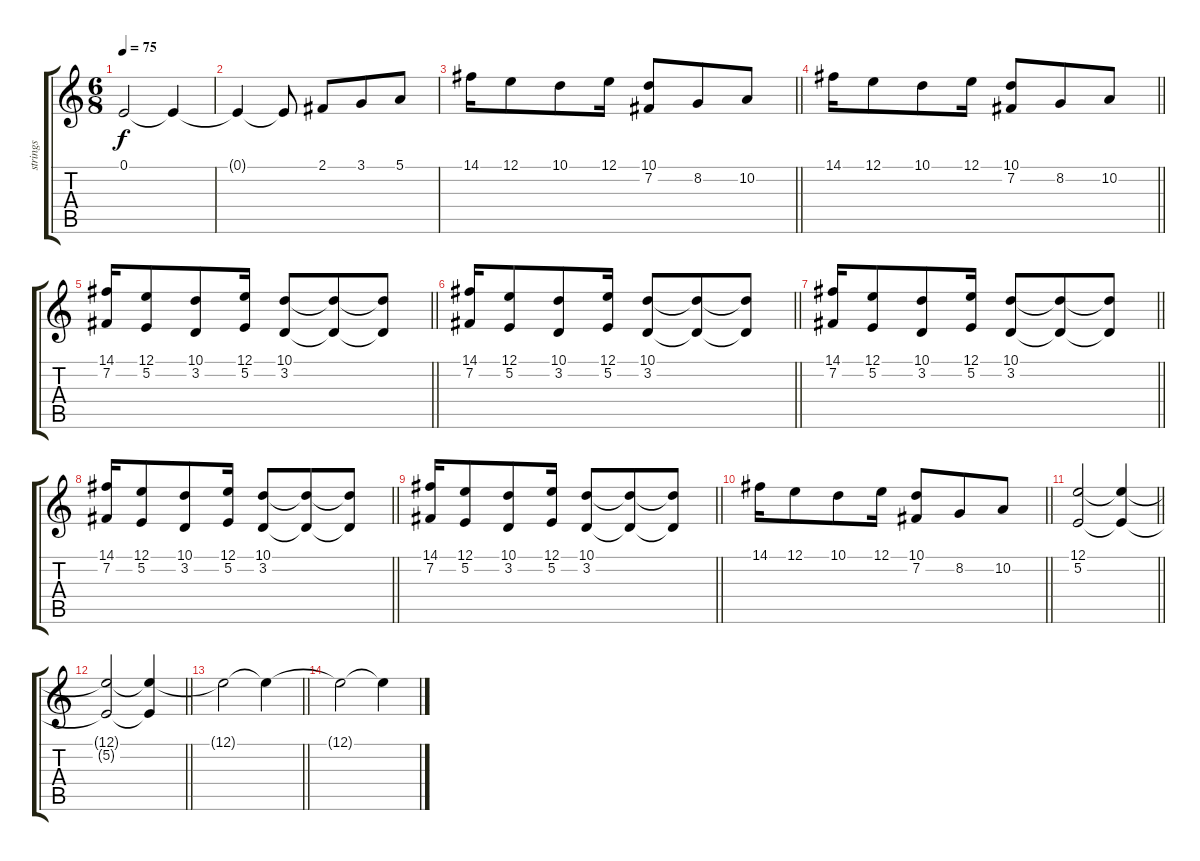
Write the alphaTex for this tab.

\track ("strings" "strings") {instrument stringensemble1}
\staff {score tabs}
\tuning (E4 B3 G3 D3 A2 E2) {hide}
\ts (6 8)
\tempo 75
\clef g2
\ks c
0.1.2{dy f} 0.1{t}.4 |
0.1{t}.4 0.1{t}.8 2.1.8 3.1.8 5.1.8 |
\barLineRight lightlight
14.1.16 12.1.8 10.1.8 12.1.16 (10.1 7.2).8 8.2.8 10.2.8 |
\barLineRight lightlight
14.1.16 12.1.8 10.1.8 12.1.16 (10.1 7.2).8 8.2.8 10.2.8 |
\barLineRight lightlight
(14.1 7.2).16 (12.1 5.2).8 (10.1 3.2).8 (12.1 5.2).16 (10.1 3.2).8 (10.1{t} 3.2{t}).8 (10.1{t} 3.2{t}).8 |
\barLineRight lightlight
(14.1 7.2).16 (12.1 5.2).8 (10.1 3.2).8 (12.1 5.2).16 (10.1 3.2).8 (10.1{t} 3.2{t}).8 (10.1{t} 3.2{t}).8 |
\barLineRight lightlight
(14.1 7.2).16 (12.1 5.2).8 (10.1 3.2).8 (12.1 5.2).16 (10.1 3.2).8 (10.1{t} 3.2{t}).8 (10.1{t} 3.2{t}).8 |
\barLineRight lightlight
(14.1 7.2).16 (12.1 5.2).8 (10.1 3.2).8 (12.1 5.2).16 (10.1 3.2).8 (10.1{t} 3.2{t}).8 (10.1{t} 3.2{t}).8 |
\barLineRight lightlight
(14.1 7.2).16 (12.1 5.2).8 (10.1 3.2).8 (12.1 5.2).16 (10.1 3.2).8 (10.1{t} 3.2{t}).8 (10.1{t} 3.2{t}).8 |
\barLineRight lightlight
14.1.16 12.1.8 10.1.8 12.1.16 (10.1 7.2).8 8.2.8 10.2.8 |
\barLineRight lightlight
(12.1 5.2).2 (12.1{t} 5.2{t}).4{volume 3} |
\barLineRight lightlight
(12.1{t} 5.2{t}).2 (12.1{t} 5.2{t}).4 |
\barLineRight lightlight
12.1{t}.2 12.1{t}.4 |
12.1{t}.2 12.1{t}.4
